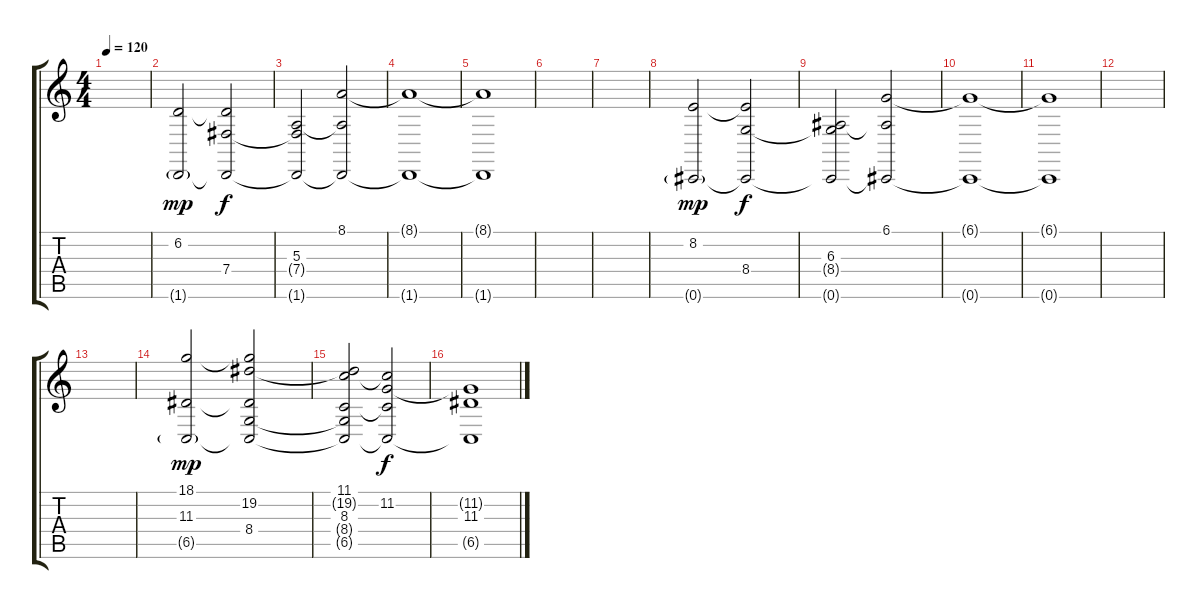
\track "" {instrument orchestralharp}
\staff {score tabs}
\tuning (Db4 Ab3 E3 B2 Gb2 Db2) {hide}
\ts (4 4)
\tempo 120
\clef g2
\ks c
|
(6.2 1.6{g}).2{dy mp} (6.2{t} 7.4 1.6{t}).2{dy f} |
(5.3 7.4{t} 1.6{t}).2 (8.1 5.3{t} 1.6{t}).2 |
(8.1{t} 1.6{t}).1 |
(8.1{t} 1.6{t}).1 |
|
|
(8.2 0.6{g}).2{dy mp} (8.2{t} 8.4 0.6{t}).2{dy f} |
(6.3 8.4{t} 0.6{t}).2 (6.1 6.3{t} 0.6{t}).2 |
(6.1{t} 0.6{t}).1 |
(6.1{t} 0.6{t}).1 |
|
|
(18.1 11.3 6.5{g}).2{dy mp} (18.1{t} 19.2 11.3{t} 8.4 6.5{t}).2 |
(11.1 19.2{t} 8.3 8.4{t} 6.5{t}).2 (11.1{t} 11.2 8.3{t} 6.5{t}).2{dy f} |
(11.2{t} 11.3 6.5{t}).1
